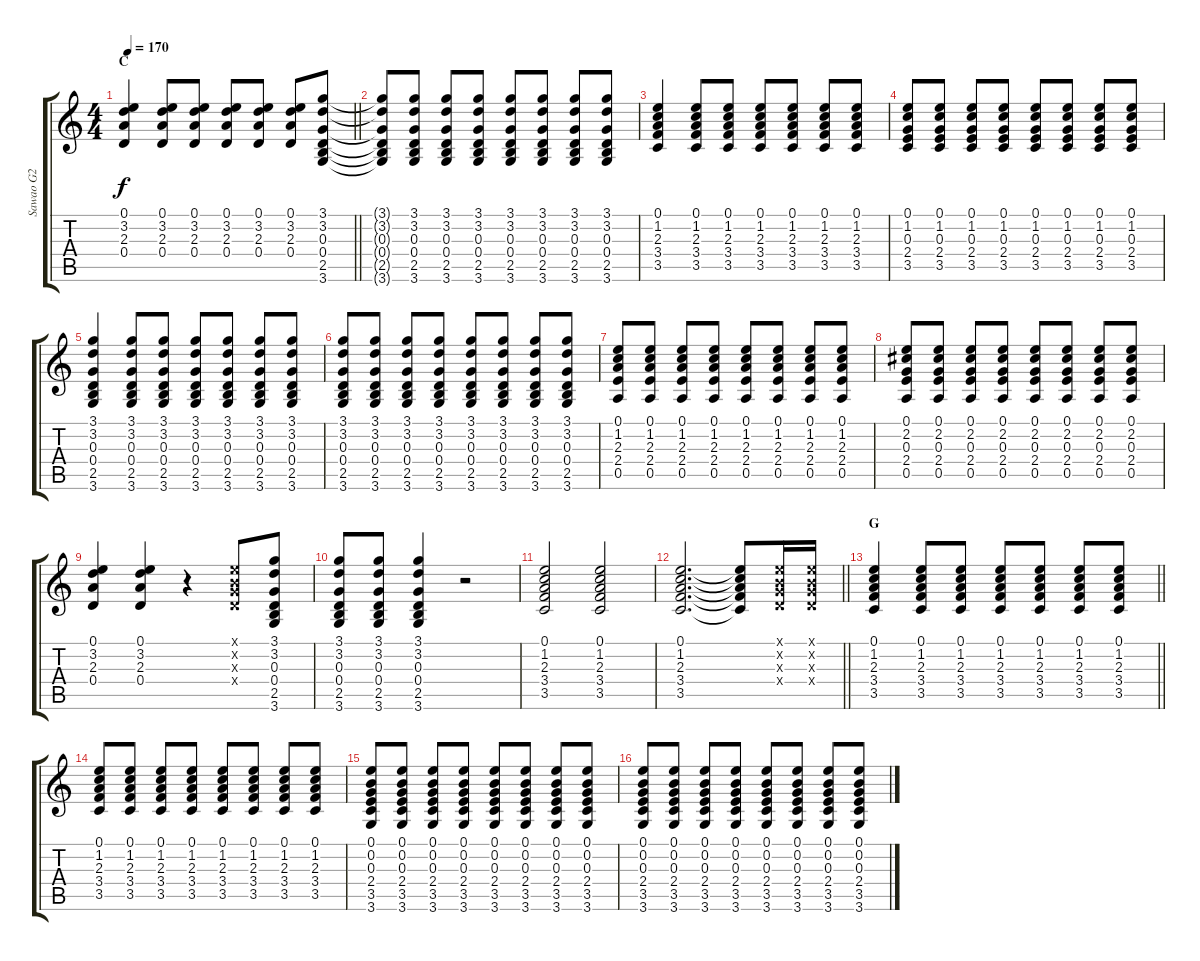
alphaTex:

\track ("Sawao G2" "Sawao G2") {instrument overdrivenguitar}
\staff {score tabs}
\tuning (E4 B3 G3 D3 A2 E2) {hide}
\ts (4 4)
\section ("" "C")
\tempo 170
\clef g2
\barLineRight lightlight
\ks c
(0.1 3.2 2.3 0.4).4{dy f} (0.1 3.2 2.3 0.4).8 (0.1 3.2 2.3 0.4).8 (0.1 3.2 2.3 0.4).8 (0.1 3.2 2.3 0.4).8 (0.1 3.2 2.3 0.4).8 (3.1 3.2 0.3 0.4 2.5 3.6).8 |
\section ("" "")
(3.1{t} 3.2{t} 0.3{t} 0.4{t} 2.5{t} 3.6{t}).8 (3.1 3.2 0.3 0.4 2.5 3.6).8 (3.1 3.2 0.3 0.4 2.5 3.6).8 (3.1 3.2 0.3 0.4 2.5 3.6).8 (3.1 3.2 0.3 0.4 2.5 3.6).8 (3.1 3.2 0.3 0.4 2.5 3.6).8 (3.1 3.2 0.3 0.4 2.5 3.6).8 (3.1 3.2 0.3 0.4 2.5 3.6).8 |
(0.1 1.2 2.3 3.4 3.5).4 (0.1 1.2 2.3 3.4 3.5).8 (0.1 1.2 2.3 3.4 3.5).8 (0.1 1.2 2.3 3.4 3.5).8 (0.1 1.2 2.3 3.4 3.5).8 (0.1 1.2 2.3 3.4 3.5).8 (0.1 1.2 2.3 3.4 3.5).8 |
(0.1 1.2 0.3 2.4 3.5).8 (0.1 1.2 0.3 2.4 3.5).8 (0.1 1.2 0.3 2.4 3.5).8 (0.1 1.2 0.3 2.4 3.5).8 (0.1 1.2 0.3 2.4 3.5).8 (0.1 1.2 0.3 2.4 3.5).8 (0.1 1.2 0.3 2.4 3.5).8 (0.1 1.2 0.3 2.4 3.5).8 |
(3.1 3.2 0.3 0.4 2.5 3.6).4 (3.1 3.2 0.3 0.4 2.5 3.6).8 (3.1 3.2 0.3 0.4 2.5 3.6).8 (3.1 3.2 0.3 0.4 2.5 3.6).8 (3.1 3.2 0.3 0.4 2.5 3.6).8 (3.1 3.2 0.3 0.4 2.5 3.6).8 (3.1 3.2 0.3 0.4 2.5 3.6).8 |
(3.1 3.2 0.3 0.4 2.5 3.6).8 (3.1 3.2 0.3 0.4 2.5 3.6).8 (3.1 3.2 0.3 0.4 2.5 3.6).8 (3.1 3.2 0.3 0.4 2.5 3.6).8 (3.1 3.2 0.3 0.4 2.5 3.6).8 (3.1 3.2 0.3 0.4 2.5 3.6).8 (3.1 3.2 0.3 0.4 2.5 3.6).8 (3.1 3.2 0.3 0.4 2.5 3.6).8 |
(0.1 1.2 2.3 2.4 0.5).8 (0.1 1.2 2.3 2.4 0.5).8 (0.1 1.2 2.3 2.4 0.5).8 (0.1 1.2 2.3 2.4 0.5).8 (0.1 1.2 2.3 2.4 0.5).8 (0.1 1.2 2.3 2.4 0.5).8 (0.1 1.2 2.3 2.4 0.5).8 (0.1 1.2 2.3 2.4 0.5).8 |
(0.1 2.2 0.3 2.4 0.5).8 (0.1 2.2 0.3 2.4 0.5).8 (0.1 2.2 0.3 2.4 0.5).8 (0.1 2.2 0.3 2.4 0.5).8 (0.1 2.2 0.3 2.4 0.5).8 (0.1 2.2 0.3 2.4 0.5).8 (0.1 2.2 0.3 2.4 0.5).8 (0.1 2.2 0.3 2.4 0.5).8 |
(0.1 3.2 2.3 0.4).4 (0.1 3.2 2.3 0.4).4 r.4 (0.1{x} 0.2{x} 0.3{x} 0.4{x}).8 (3.1 3.2 0.3 0.4 2.5 3.6).8 |
(3.1 3.2 0.3 0.4 2.5 3.6).8 (3.1 3.2 0.3 0.4 2.5 3.6).8 (3.1 3.2 0.3 0.4 2.5 3.6).4 r.2 |
(0.1 1.2 2.3 3.4 3.5).2 (0.1 1.2 2.3 3.4 3.5).2 |
\barLineRight lightlight
(0.1 1.2 2.3 3.4 3.5).2{d} (0.1{t} 1.2{t} 2.3{t} 3.4{t} 3.5{t}).8 (0.1{x} 0.2{x} 0.3{x} 0.4{x}).16 (0.1{x} 0.2{x} 0.3{x} 0.4{x}).16 |
\section ("" "G")
\barLineRight lightlight
(0.1 1.2 2.3 3.4 3.5).4 (0.1 1.2 2.3 3.4 3.5).8 (0.1 1.2 2.3 3.4 3.5).8 (0.1 1.2 2.3 3.4 3.5).8 (0.1 1.2 2.3 3.4 3.5).8 (0.1 1.2 2.3 3.4 3.5).8 (0.1 1.2 2.3 3.4 3.5).8 |
\section ("" "")
(0.1 1.2 2.3 3.4 3.5).8 (0.1 1.2 2.3 3.4 3.5).8 (0.1 1.2 2.3 3.4 3.5).8 (0.1 1.2 2.3 3.4 3.5).8 (0.1 1.2 2.3 3.4 3.5).8 (0.1 1.2 2.3 3.4 3.5).8 (0.1 1.2 2.3 3.4 3.5).8 (0.1 1.2 2.3 3.4 3.5).8 |
(0.1 0.2 0.3 2.4 3.5 3.6).8 (0.1 0.2 0.3 2.4 3.5 3.6).8 (0.1 0.2 0.3 2.4 3.5 3.6).8 (0.1 0.2 0.3 2.4 3.5 3.6).8 (0.1 0.2 0.3 2.4 3.5 3.6).8 (0.1 0.2 0.3 2.4 3.5 3.6).8 (0.1 0.2 0.3 2.4 3.5 3.6).8 (0.1 0.2 0.3 2.4 3.5 3.6).8 |
(0.1 0.2 0.3 2.4 3.5 3.6).8 (0.1 0.2 0.3 2.4 3.5 3.6).8 (0.1 0.2 0.3 2.4 3.5 3.6).8 (0.1 0.2 0.3 2.4 3.5 3.6).8 (0.1 0.2 0.3 2.4 3.5 3.6).8 (0.1 0.2 0.3 2.4 3.5 3.6).8 (0.1 0.2 0.3 2.4 3.5 3.6).8 (0.1 0.2 0.3 2.4 3.5 3.6).8
